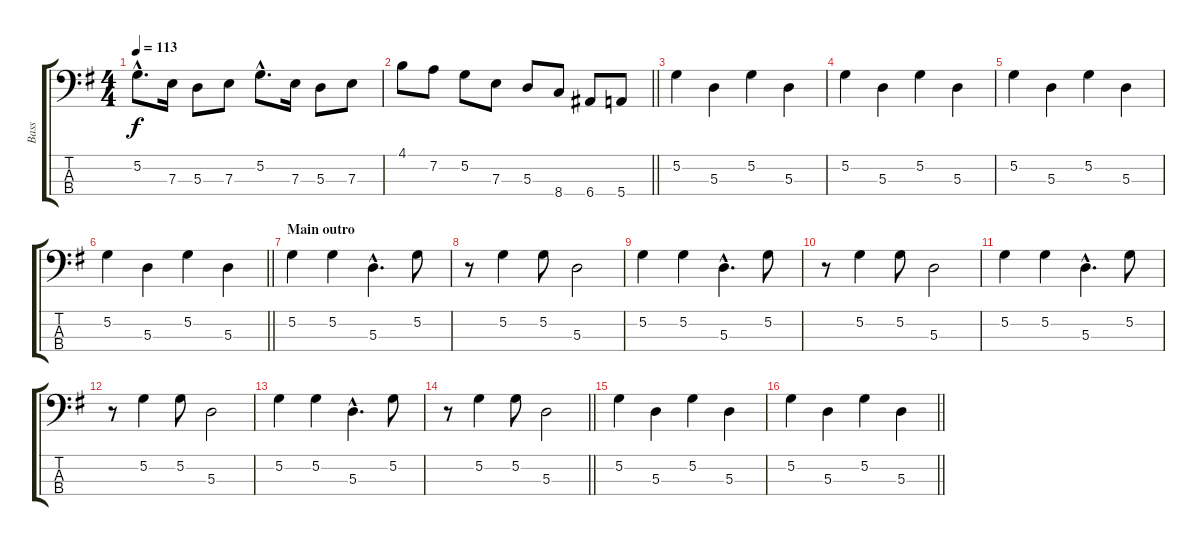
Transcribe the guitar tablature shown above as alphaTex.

\track ("Bass" "Bass") {instrument electricbassfinger}
\staff {score tabs}
\tuning (G2 D2 A1 E1) {hide}
\ts (4 4)
\tempo 113
\clef f4
\ks g
5.2{hac}.8{d dy f} 7.3.16 5.3.8 7.3.8 5.2{hac}.8{d} 7.3.16 5.3.8 7.3.8 |
\barLineRight lightlight
4.1.8 7.2.8 5.2.8 7.3.8 5.3.8 8.4.8 6.4.8 5.4.8 |
5.2.4 5.3.4 5.2.4 5.3.4 |
5.2.4 5.3.4 5.2.4 5.3.4 |
5.2.4 5.3.4 5.2.4 5.3.4 |
\barLineRight lightlight
5.2.4 5.3.4 5.2.4 5.3.4 |
\section ("" "Main outro")
5.2.4 5.2.4 5.3{hac}.4{d} 5.2.8 |
r.8 5.2.4 5.2.8 5.3.2 |
5.2.4 5.2.4 5.3{hac}.4{d} 5.2.8 |
r.8 5.2.4 5.2.8 5.3.2 |
5.2.4 5.2.4 5.3{hac}.4{d} 5.2.8 |
r.8 5.2.4 5.2.8 5.3.2 |
5.2.4 5.2.4 5.3{hac}.4{d} 5.2.8 |
\barLineRight lightlight
r.8 5.2.4 5.2.8 5.3.2 |
5.2.4 5.3.4 5.2.4 5.3.4 |
\barLineRight lightlight
5.2.4 5.3.4 5.2.4 5.3.4
